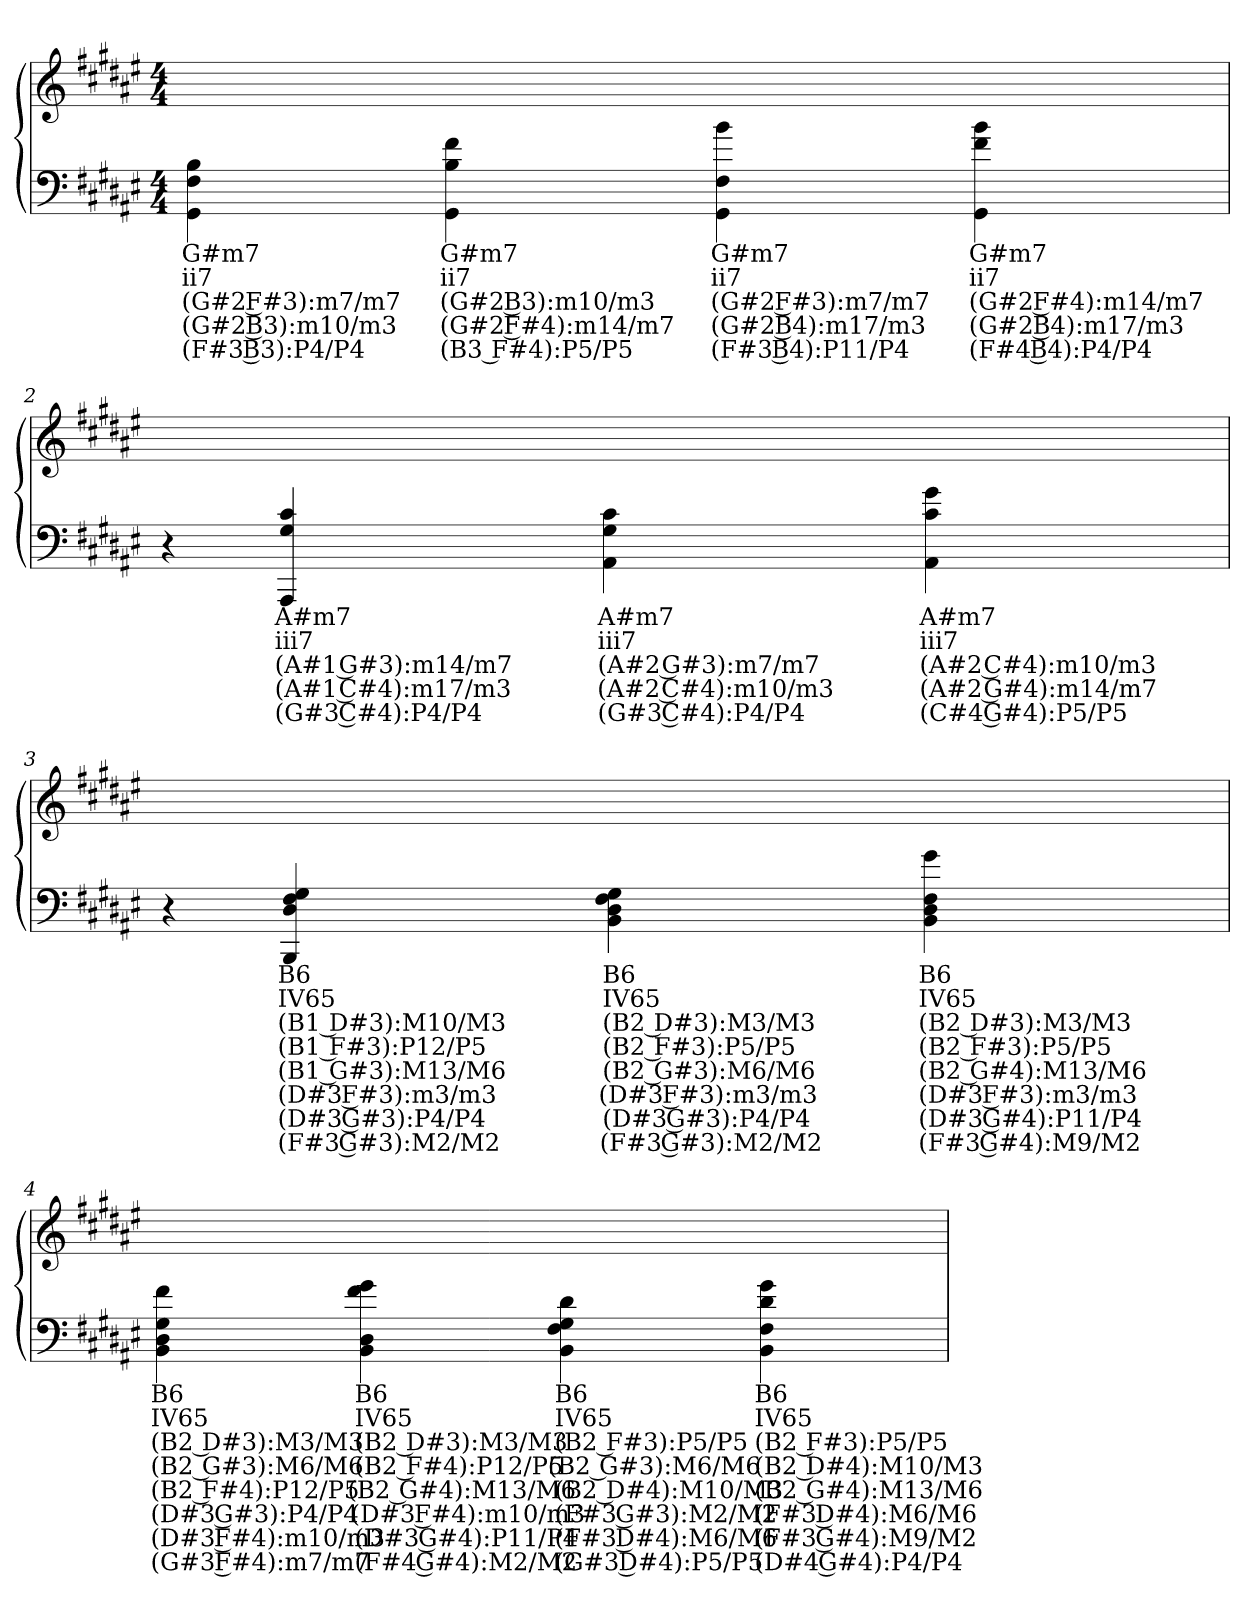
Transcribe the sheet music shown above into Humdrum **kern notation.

**kern	**text	**text	**text	**text	**text	**text	**text	**text	**kern
*part2	*part2	*part2	*part2	*part2	*part2	*part2	*part2	*part2	*part1
*staff2	*staff2	*staff2	*staff2	*staff2	*staff2	*staff2	*staff2	*staff2	*staff1
*clefF4	*	*	*	*	*	*	*	*	*clefG2
*k[f#c#g#d#a#e#]	*	*	*	*	*	*	*	*	*k[f#c#g#d#a#e#]
*F#:	*	*	*	*	*	*	*	*	*F#:
*M4/4	*	*	*	*	*	*	*	*	*M4/4
*MM60	*	*	*	*	*	*	*	*	*MM60
=1	=1	=1	=1	=1	=1	=1	=1	=1	=1
4GG# 4F# 4B	G#m7	ii7	(G#2 F#3):m7/m7	(G#2 B3):m10/m3	(F#3 B3):P4/P4	.	.	.	1ryy
4GG# 4B 4f#	G#m7	ii7	(G#2 B3):m10/m3	(G#2 F#4):m14/m7	(B3 F#4):P5/P5	.	.	.	.
4GG# 4F# 4b	G#m7	ii7	(G#2 F#3):m7/m7	(G#2 B4):m17/m3	(F#3 B4):P11/P4	.	.	.	.
4GG# 4f# 4b	G#m7	ii7	(G#2 F#4):m14/m7	(G#2 B4):m17/m3	(F#4 B4):P4/P4	.	.	.	.
=2	=2	=2	=2	=2	=2	=2	=2	=2	=2
4r	.	.	.	.	.	.	.	.	1ryy
4AAA# 4G# 4c#	A#m7	iii7	(A#1 G#3):m14/m7	(A#1 C#4):m17/m3	(G#3 C#4):P4/P4	.	.	.	.
4AA# 4G# 4c#	A#m7	iii7	(A#2 G#3):m7/m7	(A#2 C#4):m10/m3	(G#3 C#4):P4/P4	.	.	.	.
4AA# 4c# 4g#	A#m7	iii7	(A#2 C#4):m10/m3	(A#2 G#4):m14/m7	(C#4 G#4):P5/P5	.	.	.	.
=3	=3	=3	=3	=3	=3	=3	=3	=3	=3
4r	.	.	.	.	.	.	.	.	1ryy
4BBB 4D# 4F# 4G#	B6	IV65	(B1 D#3):M10/M3	(B1 F#3):P12/P5	(B1 G#3):M13/M6	(D#3 F#3):m3/m3	(D#3 G#3):P4/P4	(F#3 G#3):M2/M2	.
4BB 4D# 4F# 4G#	B6	IV65	(B2 D#3):M3/M3	(B2 F#3):P5/P5	(B2 G#3):M6/M6	(D#3 F#3):m3/m3	(D#3 G#3):P4/P4	(F#3 G#3):M2/M2	.
4BB 4D# 4F# 4g#	B6	IV65	(B2 D#3):M3/M3	(B2 F#3):P5/P5	(B2 G#4):M13/M6	(D#3 F#3):m3/m3	(D#3 G#4):P11/P4	(F#3 G#4):M9/M2	.
=4	=4	=4	=4	=4	=4	=4	=4	=4	=4
4BB 4D# 4G# 4f#	B6	IV65	(B2 D#3):M3/M3	(B2 G#3):M6/M6	(B2 F#4):P12/P5	(D#3 G#3):P4/P4	(D#3 F#4):m10/m3	(G#3 F#4):m7/m7	1ryy
4BB 4D# 4f# 4g#	B6	IV65	(B2 D#3):M3/M3	(B2 F#4):P12/P5	(B2 G#4):M13/M6	(D#3 F#4):m10/m3	(D#3 G#4):P11/P4	(F#4 G#4):M2/M2	.
4BB 4F# 4G# 4d#	B6	IV65	(B2 F#3):P5/P5	(B2 G#3):M6/M6	(B2 D#4):M10/M3	(F#3 G#3):M2/M2	(F#3 D#4):M6/M6	(G#3 D#4):P5/P5	.
4BB 4F# 4d# 4g#	B6	IV65	(B2 F#3):P5/P5	(B2 D#4):M10/M3	(B2 G#4):M13/M6	(F#3 D#4):M6/M6	(F#3 G#4):M9/M2	(D#4 G#4):P4/P4	.
=	=	=	=	=	=	=	=	=	=
*-	*-	*-	*-	*-	*-	*-	*-	*-	*-
